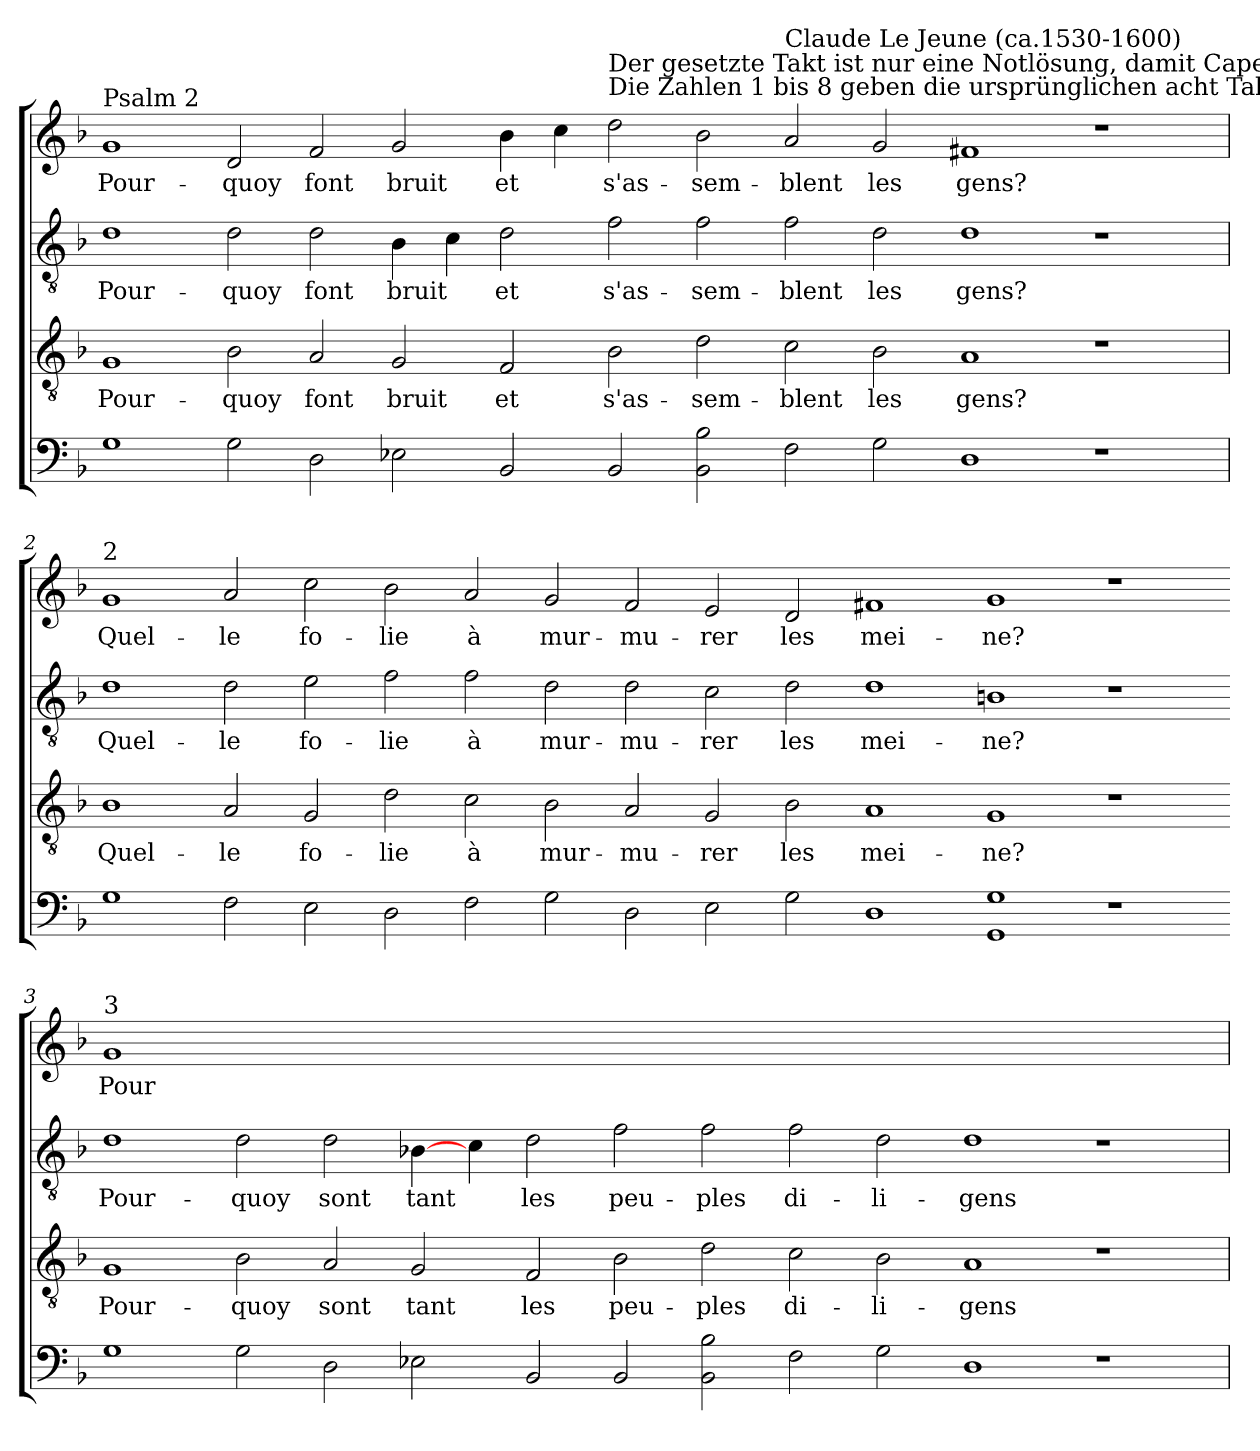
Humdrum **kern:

**kern	**kern	**text	**kern	**text	**kern	**text
*part4	*part3	*part3	*part2	*part2	*part1	*part1
*staff4	*staff3	*staff3	*staff2	*staff2	*staff1	*staff1
*clefF4	*clefGv2	*	*clefGv2	*	*clefG2	*
*k[b-]	*k[b-]	*	*k[b-]	*	*k[b-]	*
*F:	*F:	*	*F:	*	*F:	*
=1	=1	=1	=1	=1	=1	=1
!	!	!	!	!	!LO:TX:a:t=Psalm 2	!
!	!	!LO:LY:b	!	!LO:LY:b	!	!LO:LY:b
1G	1G	Pour-	1d	Pour-	1g	Pour-
!	!	!LO:LY:b	!	!LO:LY:b	!	!LO:LY:b
2G\	2B-\	-quoy	2d\	-quoy	2d/	-quoy
!	!	!LO:LY:b	!	!LO:LY:b	!	!LO:LY:b
2D\	2A/	font	2d\	font	2f/	font
!	!	!LO:LY:b	!	!LO:LY:b	!	!LO:LY:b
2E-X\	2G/	bruit	4B-\	bruit	2g/	bruit
.	.	.	4c\	.	.	.
!	!	!LO:LY:b	!	!LO:LY:b	!	!LO:LY:b
2BB-/	2F/	et	2d\	et	4b-\	et
.	.	.	.	.	4cc\	.
!	!	!	!	!	!LO:TX:a:t=Der gesetzte Takt ist nur eine Notlösung, damit Capella läuft. \nDie Zahlen 1 bis 8 geben die ursprünglichen acht Takte an.	!
!	!	!LO:LY:b	!	!LO:LY:b	!	!LO:LY:b
2BB-/	2B-\	s'as-	2f\	s'as-	2dd\	s'as-
!	!	!LO:LY:b	!	!LO:LY:b	!	!LO:LY:b
2BB-\ 2B-\	2d\	-sem-	2f\	-sem-	2b-\	-sem-
!	!	!	!	!	!LO:TX:a:t=Claude Le Jeune (ca.1530-1600)	!
!	!	!LO:LY:b	!	!LO:LY:b	!	!LO:LY:b
2F\	2c\	-blent	2f\	-blent	2a/	-blent
!	!	!LO:LY:b	!	!LO:LY:b	!	!LO:LY:b
2G\	2B-\	les	2d\	les	2g/	les
!	!	!LO:LY:b	!	!LO:LY:b	!	!LO:LY:b
1D	1A	gens?	1d	gens?	1f#X	gens?
1r	1r	.	1r	.	1r	.
!!LO:LB:g=z
=2	=2	=2	=2	=2	=2	=2
!	!	!	!	!	!LO:TX:a:t=2	!
!	!	!LO:LY:b	!	!LO:LY:b	!	!LO:LY:b
1G	1B-	Quel-	1d	Quel-	1g	Quel-
!	!	!LO:LY:b	!	!LO:LY:b	!	!LO:LY:b
2F\	2A/	-le	2d\	-le	2a/	-le
!	!	!LO:LY:b	!	!LO:LY:b	!	!LO:LY:b
2E\	2G/	fo-	2e\	fo-	2cc\	fo-
!	!	!LO:LY:b	!	!LO:LY:b	!	!LO:LY:b
2D\	2d\	-lie	2f\	-lie	2b-\	-lie
!	!	!LO:LY:b	!	!LO:LY:b	!	!LO:LY:b
2F\	2c\	à	2f\	à	2a/	à
!	!	!LO:LY:b	!	!LO:LY:b	!	!LO:LY:b
2G\	2B-\	mur-	2d\	mur-	2g/	mur-
!	!	!LO:LY:b	!	!LO:LY:b	!	!LO:LY:b
2D\	2A/	-mu-	2d\	-mu-	2f/	-mu-
!	!	!LO:LY:b	!	!LO:LY:b	!	!LO:LY:b
2E\	2G/	-rer	2c\	-rer	2e/	-rer
!	!	!LO:LY:b	!	!LO:LY:b	!	!LO:LY:b
2G\	2B-\	les	2d\	les	2d/	les
!	!	!LO:LY:b	!	!LO:LY:b	!	!LO:LY:b
1D	1A	mei-	1d	mei-	1f#X	mei-
!	!	!LO:LY:b	!	!LO:LY:b	!	!LO:LY:b
1GG 1G	1G	-ne?	1Bn	-ne?	1g	-ne?
1r	1r	.	1r	.	1r	.
!!LO:LB:g=z
=3-	=3-	=3-	=3-	=3-	=3-	=3-
!	!	!	!	!	!LO:TX:a:t=3	!
!	!	!LO:LY:b	!	!LO:LY:b	!	!LO:LY:b
1G	1G	Pour-	1d	Pour-	1g	Pour-
!	!	!LO:LY:b	!	!LO:LY:b	!	!
2G\	2B-\	-quoy	2d\	-quoy	00.ryy	.
!	!	!LO:LY:b	!	!LO:LY:b	!	!
2D\	2A/	sont	2d\	sont	.	.
!	!	!LO:LY:b	!	!LO:LY:b	!	!
2E-X\	2G/	tant	[4B-\	tant	.	.
.	.	.	4c\	.	.	.
!	!	!LO:LY:b	!	!LO:LY:b	!	!
2BB-/	2F/	les	2d\	les	.	.
!	!	!LO:LY:b	!	!LO:LY:b	!	!
2BB-/	2B-\	peu-	2f\	peu-	.	.
!	!	!LO:LY:b	!	!LO:LY:b	!	!
2BB-\ 2B-\	2d\	-ples	2f\	-ples	.	.
!	!	!LO:LY:b	!	!LO:LY:b	!	!
2F\	2c\	di-	2f\	di-	.	.
!	!	!LO:LY:b	!	!LO:LY:b	!	!
2G\	2B-\	-li-	2d\	-li-	.	.
!	!	!LO:LY:b	!	!LO:LY:b	!	!
1D	1A	-gens	1d	-gens	.	.
1r	1r	.	1r	.	.	.
=	=	=	=	=	=	=
*-	*-	*-	*-	*-	*-	*-
